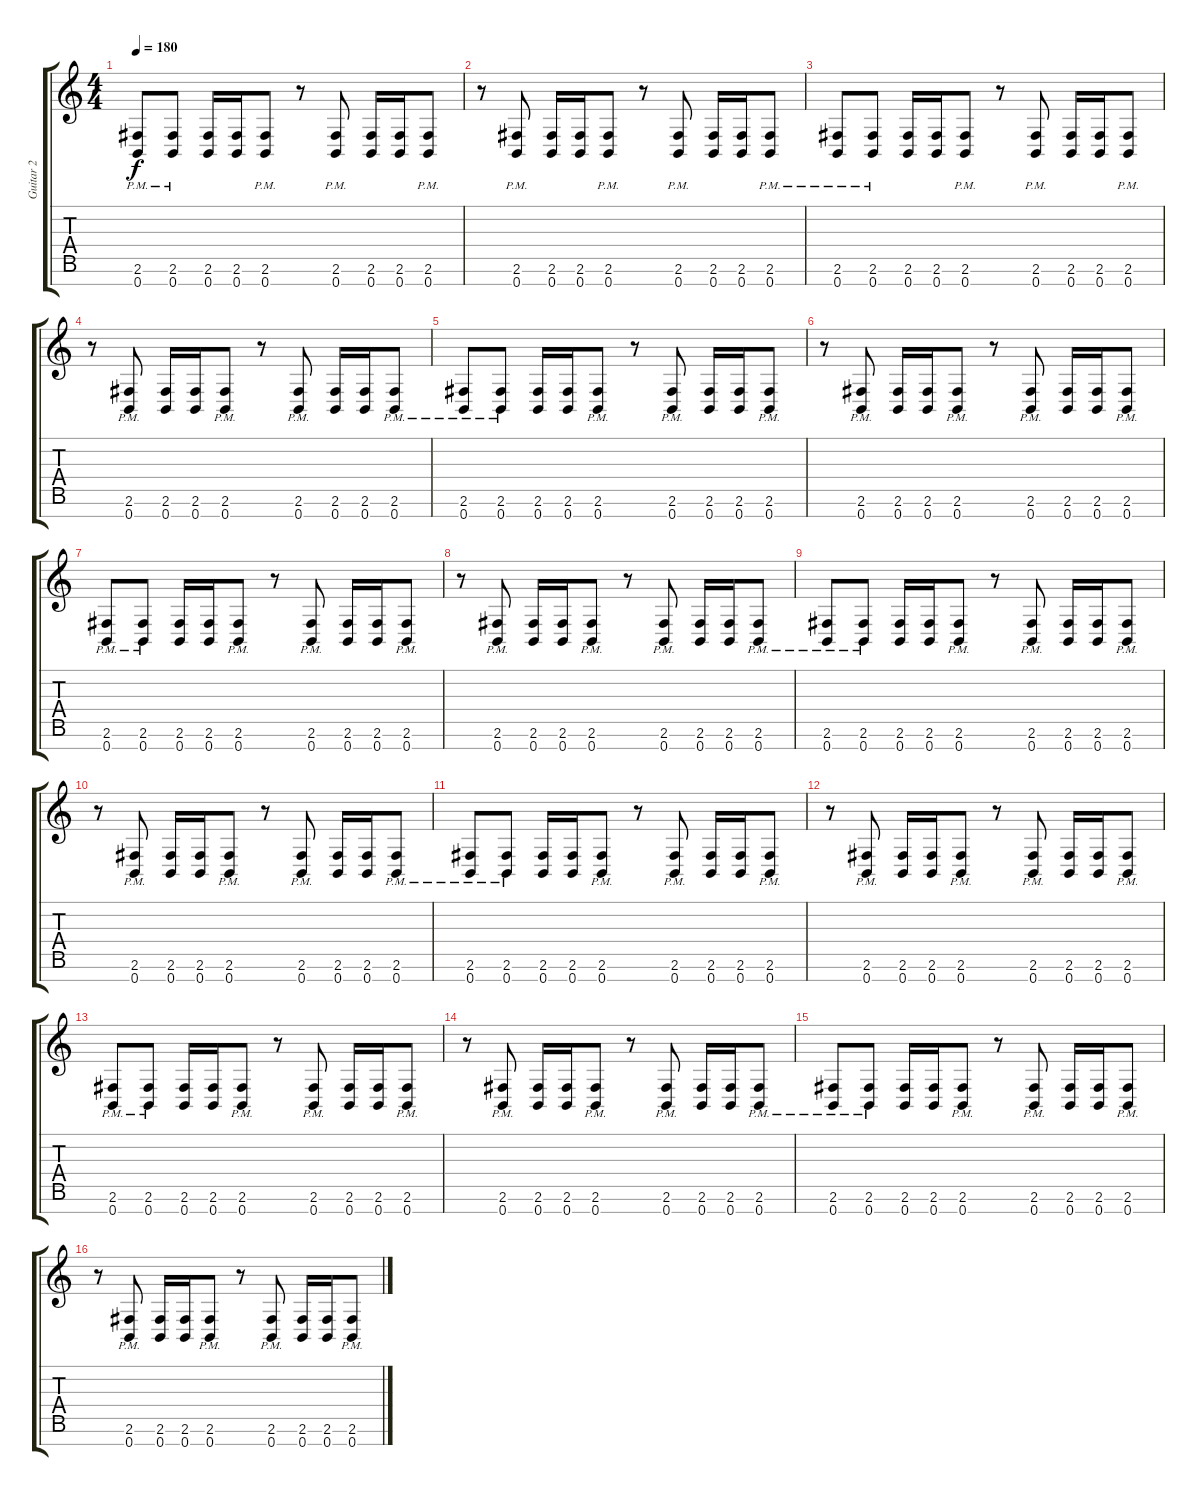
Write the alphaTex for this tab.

\track ("Guitar 2" "Guitar 2") {instrument distortionguitar}
\staff {score tabs}
\tuning (E4 B3 G3 D3 A2 E2 B1) {hide}
\ts (4 4)
\section ("" "")
\tempo 180
\clef g2
\ks c
(2.6{pm} 0.7{pm}).8{dy f} (2.6{pm} 0.7{pm}).8 (2.6 0.7).16 (2.6 0.7).16 (2.6{pm} 0.7{pm}).8 r.8 (2.6{pm} 0.7{pm}).8 (2.6 0.7).16 (2.6 0.7).16 (2.6{pm} 0.7{pm}).8 |
r.8 (2.6{pm} 0.7{pm}).8 (2.6 0.7).16 (2.6 0.7).16 (2.6{pm} 0.7{pm}).8 r.8 (2.6{pm} 0.7{pm}).8 (2.6 0.7).16 (2.6 0.7).16 (2.6{pm} 0.7{pm}).8 |
(2.6{pm} 0.7{pm}).8 (2.6{pm} 0.7{pm}).8 (2.6 0.7).16 (2.6 0.7).16 (2.6{pm} 0.7{pm}).8 r.8 (2.6{pm} 0.7{pm}).8 (2.6 0.7).16 (2.6 0.7).16 (2.6{pm} 0.7{pm}).8 |
r.8 (2.6{pm} 0.7{pm}).8 (2.6 0.7).16 (2.6 0.7).16 (2.6{pm} 0.7{pm}).8 r.8 (2.6{pm} 0.7{pm}).8 (2.6 0.7).16 (2.6 0.7).16 (2.6{pm} 0.7{pm}).8 |
(2.6{pm} 0.7{pm}).8 (2.6{pm} 0.7{pm}).8 (2.6 0.7).16 (2.6 0.7).16 (2.6{pm} 0.7{pm}).8 r.8 (2.6{pm} 0.7{pm}).8 (2.6 0.7).16 (2.6 0.7).16 (2.6{pm} 0.7{pm}).8 |
r.8 (2.6{pm} 0.7{pm}).8 (2.6 0.7).16 (2.6 0.7).16 (2.6{pm} 0.7{pm}).8 r.8 (2.6{pm} 0.7{pm}).8 (2.6 0.7).16 (2.6 0.7).16 (2.6{pm} 0.7{pm}).8 |
(2.6{pm} 0.7{pm}).8 (2.6{pm} 0.7{pm}).8 (2.6 0.7).16 (2.6 0.7).16 (2.6{pm} 0.7{pm}).8 r.8 (2.6{pm} 0.7{pm}).8 (2.6 0.7).16 (2.6 0.7).16 (2.6{pm} 0.7{pm}).8 |
r.8 (2.6{pm} 0.7{pm}).8 (2.6 0.7).16 (2.6 0.7).16 (2.6{pm} 0.7{pm}).8 r.8 (2.6{pm} 0.7{pm}).8 (2.6 0.7).16 (2.6 0.7).16 (2.6{pm} 0.7{pm}).8 |
(2.6{pm} 0.7{pm}).8 (2.6{pm} 0.7{pm}).8 (2.6 0.7).16 (2.6 0.7).16 (2.6{pm} 0.7{pm}).8 r.8 (2.6{pm} 0.7{pm}).8 (2.6 0.7).16 (2.6 0.7).16 (2.6{pm} 0.7{pm}).8 |
r.8 (2.6{pm} 0.7{pm}).8 (2.6 0.7).16 (2.6 0.7).16 (2.6{pm} 0.7{pm}).8 r.8 (2.6{pm} 0.7{pm}).8 (2.6 0.7).16 (2.6 0.7).16 (2.6{pm} 0.7{pm}).8 |
(2.6{pm} 0.7{pm}).8 (2.6{pm} 0.7{pm}).8 (2.6 0.7).16 (2.6 0.7).16 (2.6{pm} 0.7{pm}).8 r.8 (2.6{pm} 0.7{pm}).8 (2.6 0.7).16 (2.6 0.7).16 (2.6{pm} 0.7{pm}).8 |
r.8 (2.6{pm} 0.7{pm}).8 (2.6 0.7).16 (2.6 0.7).16 (2.6{pm} 0.7{pm}).8 r.8 (2.6{pm} 0.7{pm}).8 (2.6 0.7).16 (2.6 0.7).16 (2.6{pm} 0.7{pm}).8 |
(2.6{pm} 0.7{pm}).8 (2.6{pm} 0.7{pm}).8 (2.6 0.7).16 (2.6 0.7).16 (2.6{pm} 0.7{pm}).8 r.8 (2.6{pm} 0.7{pm}).8 (2.6 0.7).16 (2.6 0.7).16 (2.6{pm} 0.7{pm}).8 |
r.8 (2.6{pm} 0.7{pm}).8 (2.6 0.7).16 (2.6 0.7).16 (2.6{pm} 0.7{pm}).8 r.8 (2.6{pm} 0.7{pm}).8 (2.6 0.7).16 (2.6 0.7).16 (2.6{pm} 0.7{pm}).8 |
(2.6{pm} 0.7{pm}).8 (2.6{pm} 0.7{pm}).8 (2.6 0.7).16 (2.6 0.7).16 (2.6{pm} 0.7{pm}).8 r.8 (2.6{pm} 0.7{pm}).8 (2.6 0.7).16 (2.6 0.7).16 (2.6{pm} 0.7{pm}).8 |
r.8 (2.6{pm} 0.7{pm}).8 (2.6 0.7).16 (2.6 0.7).16 (2.6{pm} 0.7{pm}).8 r.8 (2.6{pm} 0.7{pm}).8 (2.6 0.7).16 (2.6 0.7).16 (2.6{pm} 0.7{pm}).8
